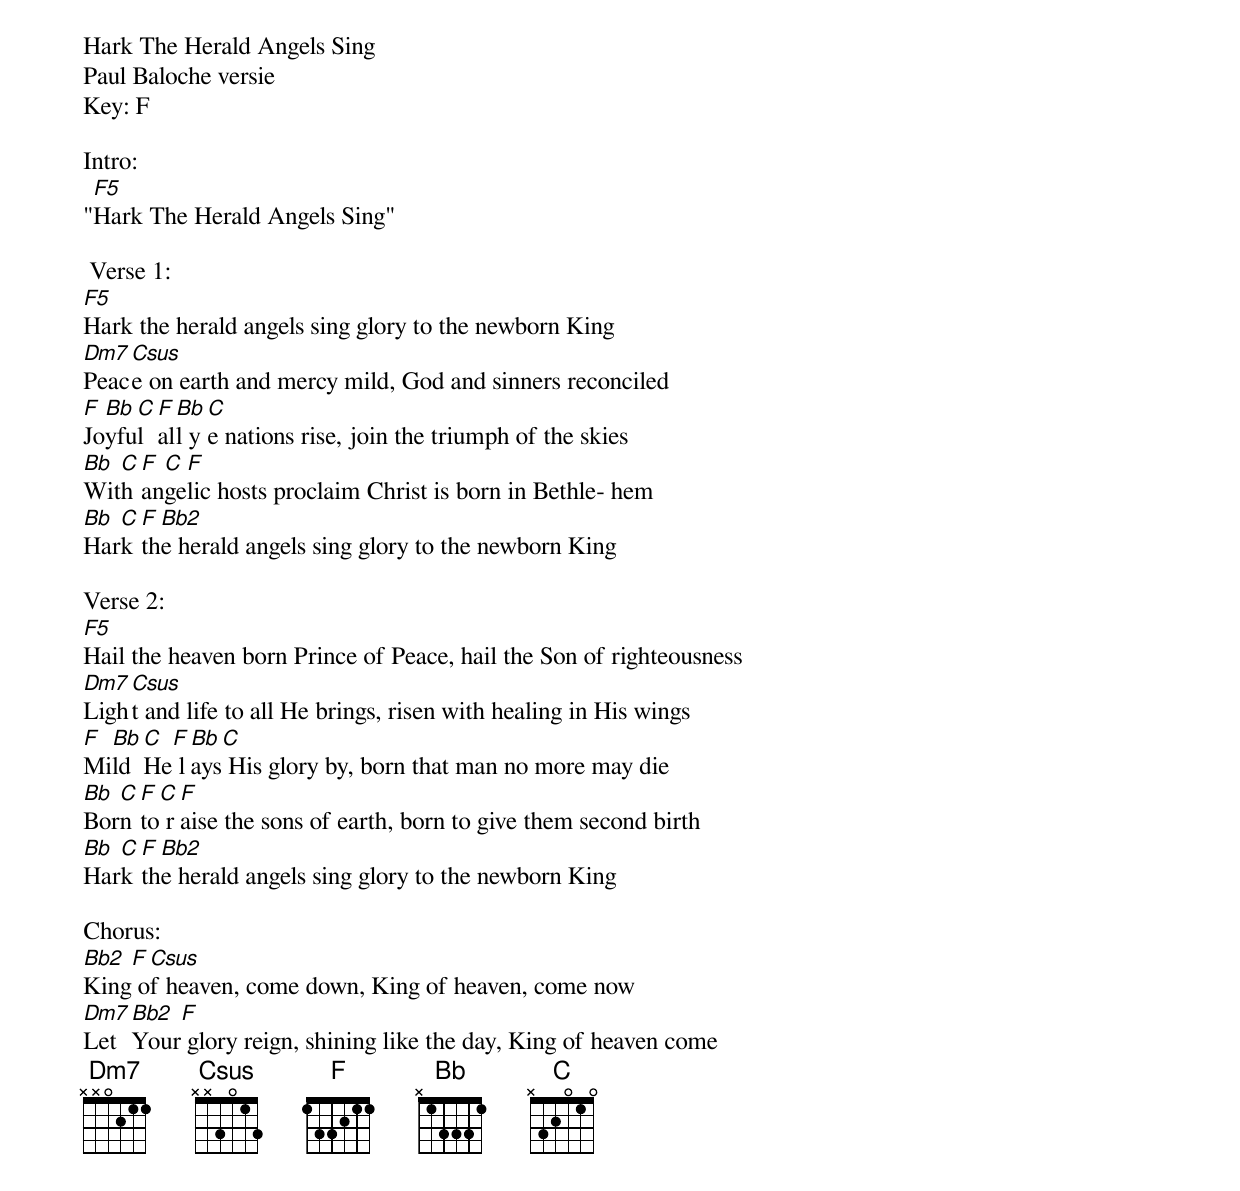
Hark The Herald Angels Sing
Paul Baloche versie
Key: F

Intro:
"[F5]Hark The Herald Angels Sing"

 Verse 1:
[F5]Hark the herald angels sing glory to the newborn King
[Dm7]Peac[Csus]e on earth and mercy mild, God and sinners reconciled
[F]Jo[Bb]yfu[C]l [F]al[Bb]l y[C]e nations rise, join the triumph of the skies
[Bb]Wit[C]h [F]an[C]ge[F]lic hosts proclaim Christ is born in Bethle- hem
[Bb]Har[C]k [F]th[Bb2]e herald angels sing glory to the newborn King

Verse 2:
[F5]Hail the heaven born Prince of Peace, hail the Son of righteousness
[Dm7]Ligh[Csus]t and life to all He brings, risen with healing in His wings
[F]Mi[Bb]ld [C]He[F] l[Bb]ays[C] His glory by, born that man no more may die
[Bb]Bor[C]n [F]to[C] r[F]aise the sons of earth, born to give them second birth
[Bb]Har[C]k [F]th[Bb2]e herald angels sing glory to the newborn King

Chorus:
[Bb2]King[F] o[Csus]f heaven, come down, King of heaven, come now
[Dm7]Let [Bb2]Your[F] glory reign, shining like the day, King of heaven come
